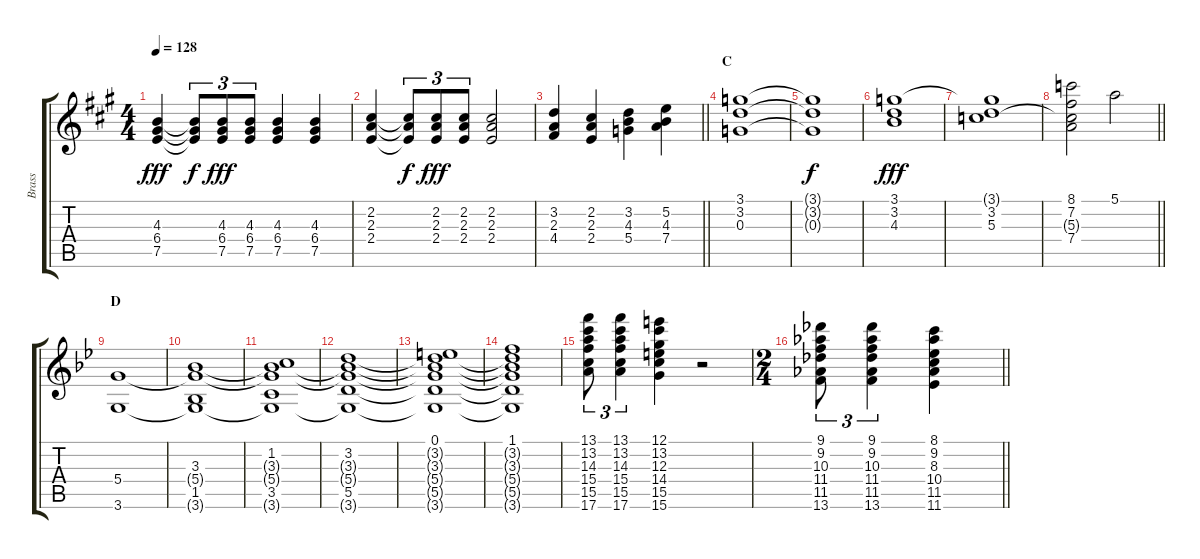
\track ("Brass" "Brass") {instrument brasssection}
\staff {score tabs}
\tuning (E5 B4 G4 D4 A3 E3) {hide}
\ts (4 4)
\tempo 128
\clef g2
\ks a
(4.3 6.4 7.5).4{dy fff} (4.3{t} 6.4{t} 7.5{t}).8{tu (3 2) dy f} (4.3 6.4 7.5).8{tu (3 2) dy fff} (4.3 6.4 7.5).8{tu (3 2)} (4.3 6.4 7.5).4 (4.3 6.4 7.5).4 |
(2.2 2.3 2.4).4 (2.2{t} 2.3{t} 2.4{t}).8{tu (3 2) dy f} (2.2 2.3 2.4).8{tu (3 2) dy fff} (2.2 2.3 2.4).8{tu (3 2)} (2.2 2.3 2.4).2 |
\barLineRight lightlight
(3.2 2.3 4.4).4 (2.2 2.3 2.4).4 (3.2 4.3 5.4).4 (5.2 4.3 7.4).4 |
\section ("" "C")
(3.1 3.2 0.3).1{volume 9} |
(3.1{t} 3.2{t} 0.3{t}).1{dy f} |
(3.1 3.2 4.3).1{dy fff} |
(3.1{t} 3.2 5.3).1 |
\barLineRight lightlight
(8.1 7.2 5.3{t} 7.4).2 5.1.2 |
\section ("" "D")
\ks bb
(5.4 3.6).1{volume 13} |
(3.3 5.4{t} 1.5 3.6{t}).1 |
(1.2 3.3{t} 5.4{t} 3.5 3.6{t}).1 |
(3.2 3.3{t} 5.4{t} 5.5 3.6{t}).1 |
(0.1 3.2{t} 3.3{t} 5.4{t} 5.5{t} 3.6{t}).1 |
(1.1 3.2{t} 3.3{t} 5.4{t} 5.5{t} 3.6{t}).1 |
(13.1 13.2 14.3 15.4 15.5 17.6).8{tu (3 2)} (13.1 13.2 14.3 15.4 15.5 17.6).4{tu (3 2)} (12.1 13.2 12.3 14.4 15.5 15.6).4 r.2 |
\ts (2 4)
\barLineRight lightlight
(9.1 9.2 10.3 11.4 11.5 13.6).8{tu (3 2)} (9.1 9.2 10.3 11.4 11.5 13.6).4{tu (3 2)} (8.1 9.2 8.3 10.4 11.5 11.6).4
